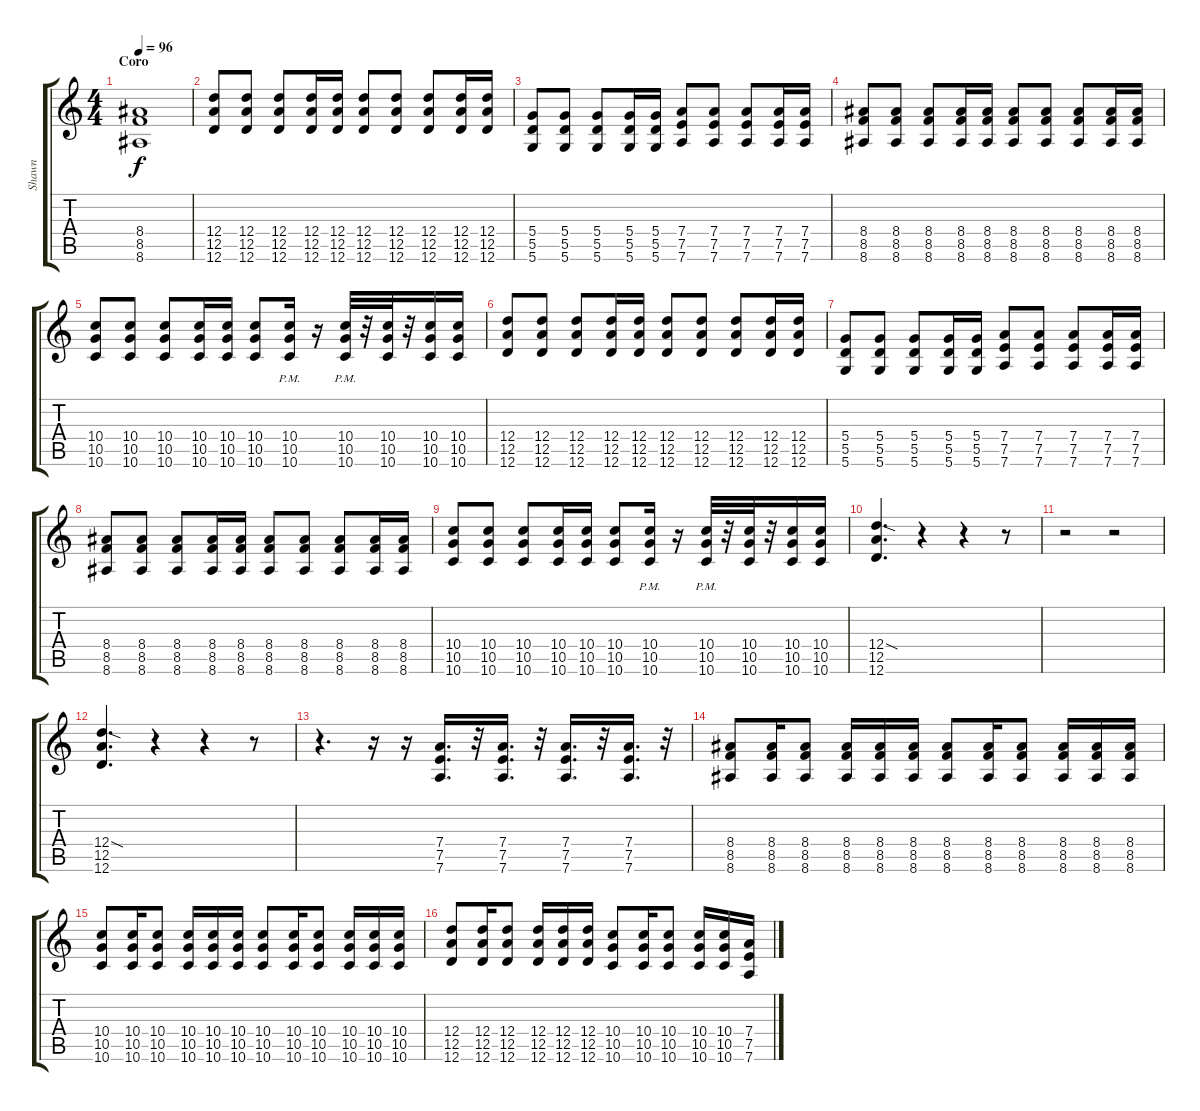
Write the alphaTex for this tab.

\track ("Shawn" "Shawn") {instrument distortionguitar}
\staff {score tabs}
\tuning (E4 B3 G3 D3 A2 D2) {hide}
\ts (4 4)
\section ("" "Coro")
\tempo 96
\clef g2
\ks c
(8.4{t} 8.5{t} 8.6{t}).1{dy f} |
(12.4 12.5 12.6).8 (12.4 12.5 12.6).8 (12.4 12.5 12.6).8 (12.4 12.5 12.6).16 (12.4 12.5 12.6).16 (12.4 12.5 12.6).8 (12.4 12.5 12.6).8 (12.4 12.5 12.6).8 (12.4 12.5 12.6).16 (12.4 12.5 12.6).16 |
(5.4 5.5 5.6).8 (5.4 5.5 5.6).8 (5.4 5.5 5.6).8 (5.4 5.5 5.6).16 (5.4 5.5 5.6).16 (7.4 7.5 7.6).8 (7.4 7.5 7.6).8 (7.4 7.5 7.6).8 (7.4 7.5 7.6).16 (7.4 7.5 7.6).16 |
(8.4 8.5 8.6).8 (8.4 8.5 8.6).8 (8.4 8.5 8.6).8 (8.4 8.5 8.6).16 (8.4 8.5 8.6).16 (8.4 8.5 8.6).8 (8.4 8.5 8.6).8 (8.4 8.5 8.6).8 (8.4 8.5 8.6).16 (8.4 8.5 8.6).16 |
(10.4 10.5 10.6).8 (10.4 10.5 10.6).8 (10.4 10.5 10.6).8 (10.4 10.5 10.6).16 (10.4 10.5 10.6).16 (10.4 10.5 10.6).8 (10.4 10.5 10.6{pm}).16 r.16 (10.4 10.5 10.6{pm}).32 r.32 (10.4 10.5 10.6).32 r.32 (10.4 10.5 10.6).16 (10.4 10.5 10.6).16 |
(12.4 12.5 12.6).8 (12.4 12.5 12.6).8 (12.4 12.5 12.6).8 (12.4 12.5 12.6).16 (12.4 12.5 12.6).16 (12.4 12.5 12.6).8 (12.4 12.5 12.6).8 (12.4 12.5 12.6).8 (12.4 12.5 12.6).16 (12.4 12.5 12.6).16 |
(5.4 5.5 5.6).8 (5.4 5.5 5.6).8 (5.4 5.5 5.6).8 (5.4 5.5 5.6).16 (5.4 5.5 5.6).16 (7.4 7.5 7.6).8 (7.4 7.5 7.6).8 (7.4 7.5 7.6).8 (7.4 7.5 7.6).16 (7.4 7.5 7.6).16 |
(8.4 8.5 8.6).8 (8.4 8.5 8.6).8 (8.4 8.5 8.6).8 (8.4 8.5 8.6).16 (8.4 8.5 8.6).16 (8.4 8.5 8.6).8 (8.4 8.5 8.6).8 (8.4 8.5 8.6).8 (8.4 8.5 8.6).16 (8.4 8.5 8.6).16 |
(10.4 10.5 10.6).8 (10.4 10.5 10.6).8 (10.4 10.5 10.6).8 (10.4 10.5 10.6).16 (10.4 10.5 10.6).16 (10.4 10.5 10.6).8 (10.4 10.5 10.6{pm}).16 r.16 (10.4 10.5 10.6{pm}).32 r.32 (10.4 10.5 10.6).32 r.32 (10.4 10.5 10.6).16 (10.4 10.5 10.6).16 |
(12.4{sod} 12.5 12.6).4{d} r.4{volume 8} r.4{volume 7} r.8{volume 5} |
r.2{volume 3} r.2 |
(12.4{sod} 12.5 12.6).4{d volume 12 instrument distortionguitar} r.4{volume 8} r.4{volume 7} r.8{volume 5} |
r.4{d} r.16 r.16 (7.4 7.5 7.6).16{d volume 14} r.32 (7.4 7.5 7.6).16{d} r.32 (7.4 7.5 7.6).16{d} r.32 (7.4 7.5 7.6).16{d} r.32 |
(8.4 8.5 8.6).8 (8.4 8.5 8.6).16 (8.4 8.5 8.6).8 (8.4 8.5 8.6).16 (8.4 8.5 8.6).16 (8.4 8.5 8.6).16 (8.4 8.5 8.6).8 (8.4 8.5 8.6).16 (8.4 8.5 8.6).8 (8.4 8.5 8.6).16 (8.4 8.5 8.6).16 (8.4 8.5 8.6).16 |
(10.4 10.5 10.6).8 (10.4 10.5 10.6).16 (10.4 10.5 10.6).8 (10.4 10.5 10.6).16 (10.4 10.5 10.6).16 (10.4 10.5 10.6).16 (10.4 10.5 10.6).8 (10.4 10.5 10.6).16 (10.4 10.5 10.6).8 (10.4 10.5 10.6).16 (10.4 10.5 10.6).16 (10.4 10.5 10.6).16 |
(12.4 12.5 12.6).8 (12.4 12.5 12.6).16 (12.4 12.5 12.6).8 (12.4 12.5 12.6).16 (12.4 12.5 12.6).16 (12.4 12.5 12.6).16 (10.4 10.5 10.6).8 (10.4 10.5 10.6).16 (10.4 10.5 10.6).8 (10.4 10.5 10.6).16 (10.4 10.5 10.6).16 (7.4 7.5 7.6).16
